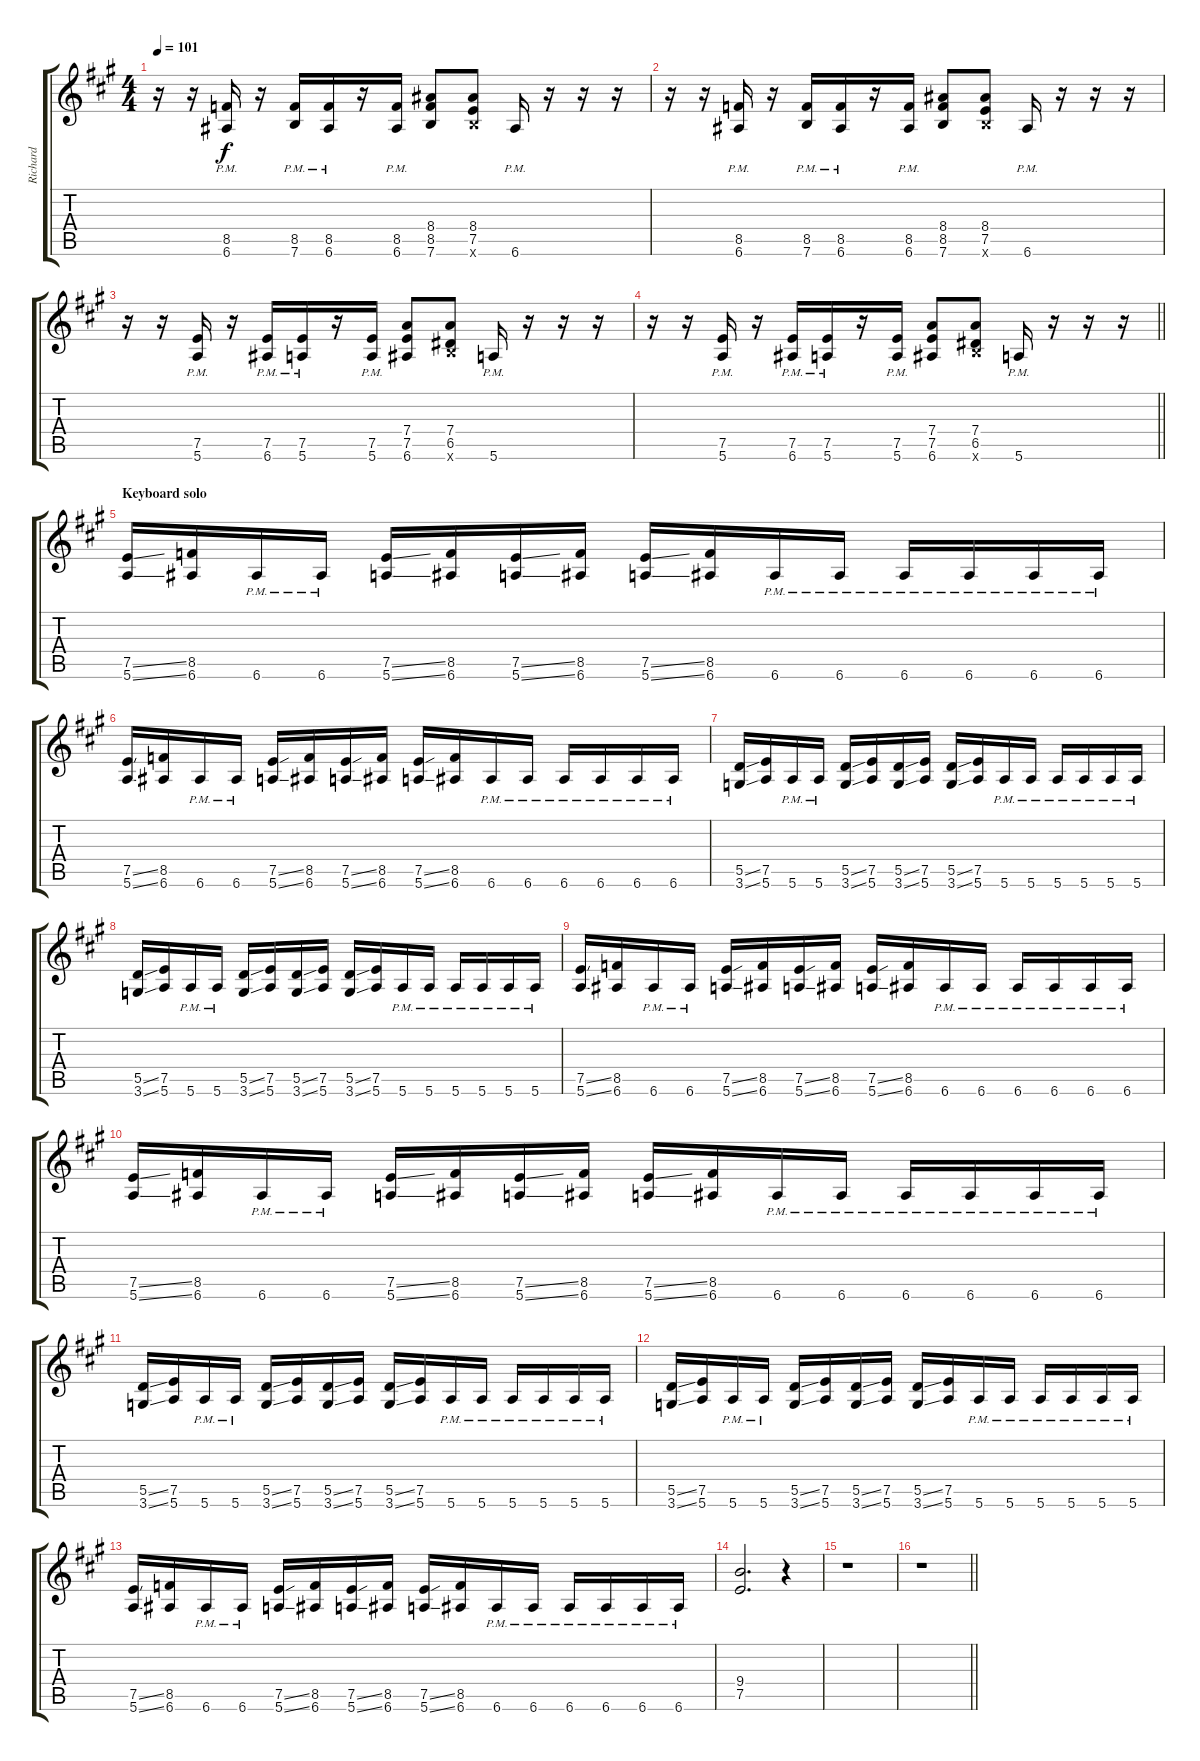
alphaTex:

\track ("Richard" "Richard") {instrument distortionguitar}
\staff {score tabs}
\tuning (E4 B3 G3 D3 A2 E2) {hide}
\ts (4 4)
\tempo 101
\clef g2
\ks f#minor
r.16{dy f} r.16 (8.5{pm} 6.6{pm}).16 r.16 (8.5{pm} 7.6{pm}).16 (8.5{pm} 6.6{pm}).16 r.16 (8.5{pm} 6.6{pm}).16 (8.4 8.5 7.6).8 (8.4 7.5 7.6{x}).8 6.6{pm}.16 r.16 r.16 r.16 |
r.16 r.16 (8.5{pm} 6.6{pm}).16 r.16 (8.5{pm} 7.6{pm}).16 (8.5{pm} 6.6{pm}).16 r.16 (8.5{pm} 6.6{pm}).16 (8.4 8.5 7.6).8 (8.4 7.5 7.6{x}).8 6.6{pm}.16 r.16 r.16 r.16 |
r.16 r.16 (7.5{pm} 5.6{pm}).16 r.16 (7.5{pm} 6.6{pm}).16 (7.5{pm} 5.6{pm}).16 r.16 (7.5{pm} 5.6{pm}).16 (7.4 7.5 6.6).8 (7.4 6.5 7.6{x}).8 5.6{pm}.16 r.16 r.16 r.16 |
\barLineRight lightlight
r.16 r.16 (7.5{pm} 5.6{pm}).16 r.16 (7.5{pm} 6.6{pm}).16 (7.5{pm} 5.6{pm}).16 r.16 (7.5{pm} 5.6{pm}).16 (7.4 7.5 6.6).8 (7.4 6.5 7.6{x}).8 5.6{pm}.16 r.16 r.16 r.16 |
\section ("" "Keyboard solo")
(7.5{ss} 5.6{ss}).16{volume 11} (8.5 6.6).16 6.6{pm}.16 6.6{pm}.16 (7.5{ss} 5.6{ss}).16 (8.5 6.6).16 (7.5{ss} 5.6{ss}).16 (8.5 6.6).16 (7.5{ss} 5.6{ss}).16 (8.5 6.6).16 6.6{pm}.16 6.6{pm}.16 6.6{pm}.16 6.6{pm}.16 6.6{pm}.16 6.6{pm}.16 |
(7.5{ss} 5.6{ss}).16 (8.5 6.6).16 6.6{pm}.16 6.6{pm}.16 (7.5{ss} 5.6{ss}).16 (8.5 6.6).16 (7.5{ss} 5.6{ss}).16 (8.5 6.6).16 (7.5{ss} 5.6{ss}).16 (8.5 6.6).16 6.6{pm}.16 6.6{pm}.16 6.6{pm}.16 6.6{pm}.16 6.6{pm}.16 6.6{pm}.16 |
(5.5{ss} 3.6{ss}).16 (7.5 5.6).16 5.6{pm}.16 5.6{pm}.16 (5.5{ss} 3.6{ss}).16 (7.5 5.6).16 (5.5{ss} 3.6{ss}).16 (7.5 5.6).16 (5.5{ss} 3.6{ss}).16 (7.5 5.6).16 5.6{pm}.16 5.6{pm}.16 5.6{pm}.16 5.6{pm}.16 5.6{pm}.16 5.6{pm}.16 |
(5.5{ss} 3.6{ss}).16 (7.5 5.6).16 5.6{pm}.16 5.6{pm}.16 (5.5{ss} 3.6{ss}).16 (7.5 5.6).16 (5.5{ss} 3.6{ss}).16 (7.5 5.6).16 (5.5{ss} 3.6{ss}).16 (7.5 5.6).16 5.6{pm}.16 5.6{pm}.16 5.6{pm}.16 5.6{pm}.16 5.6{pm}.16 5.6{pm}.16 |
(7.5{ss} 5.6{ss}).16 (8.5 6.6).16 6.6{pm}.16 6.6{pm}.16 (7.5{ss} 5.6{ss}).16 (8.5 6.6).16 (7.5{ss} 5.6{ss}).16 (8.5 6.6).16 (7.5{ss} 5.6{ss}).16 (8.5 6.6).16 6.6{pm}.16 6.6{pm}.16 6.6{pm}.16 6.6{pm}.16 6.6{pm}.16 6.6{pm}.16 |
(7.5{ss} 5.6{ss}).16 (8.5 6.6).16 6.6{pm}.16 6.6{pm}.16 (7.5{ss} 5.6{ss}).16 (8.5 6.6).16 (7.5{ss} 5.6{ss}).16 (8.5 6.6).16 (7.5{ss} 5.6{ss}).16 (8.5 6.6).16 6.6{pm}.16 6.6{pm}.16 6.6{pm}.16 6.6{pm}.16 6.6{pm}.16 6.6{pm}.16 |
(5.5{ss} 3.6{ss}).16 (7.5 5.6).16 5.6{pm}.16 5.6{pm}.16 (5.5{ss} 3.6{ss}).16 (7.5 5.6).16 (5.5{ss} 3.6{ss}).16 (7.5 5.6).16 (5.5{ss} 3.6{ss}).16 (7.5 5.6).16 5.6{pm}.16 5.6{pm}.16 5.6{pm}.16 5.6{pm}.16 5.6{pm}.16 5.6{pm}.16 |
(5.5{ss} 3.6{ss}).16 (7.5 5.6).16 5.6{pm}.16 5.6{pm}.16 (5.5{ss} 3.6{ss}).16 (7.5 5.6).16 (5.5{ss} 3.6{ss}).16 (7.5 5.6).16 (5.5{ss} 3.6{ss}).16 (7.5 5.6).16 5.6{pm}.16 5.6{pm}.16 5.6{pm}.16 5.6{pm}.16 5.6{pm}.16 5.6{pm}.16 |
(7.5{ss} 5.6{ss}).16 (8.5 6.6).16 6.6{pm}.16 6.6{pm}.16 (7.5{ss} 5.6{ss}).16 (8.5 6.6).16 (7.5{ss} 5.6{ss}).16 (8.5 6.6).16 (7.5{ss} 5.6{ss}).16 (8.5 6.6).16 6.6{pm}.16 6.6{pm}.16 6.6{pm}.16 6.6{pm}.16 6.6{pm}.16 6.6{pm}.16 |
(9.4 7.5).2{d} r.4 |
r.1 |
\barLineRight lightlight
r.1
